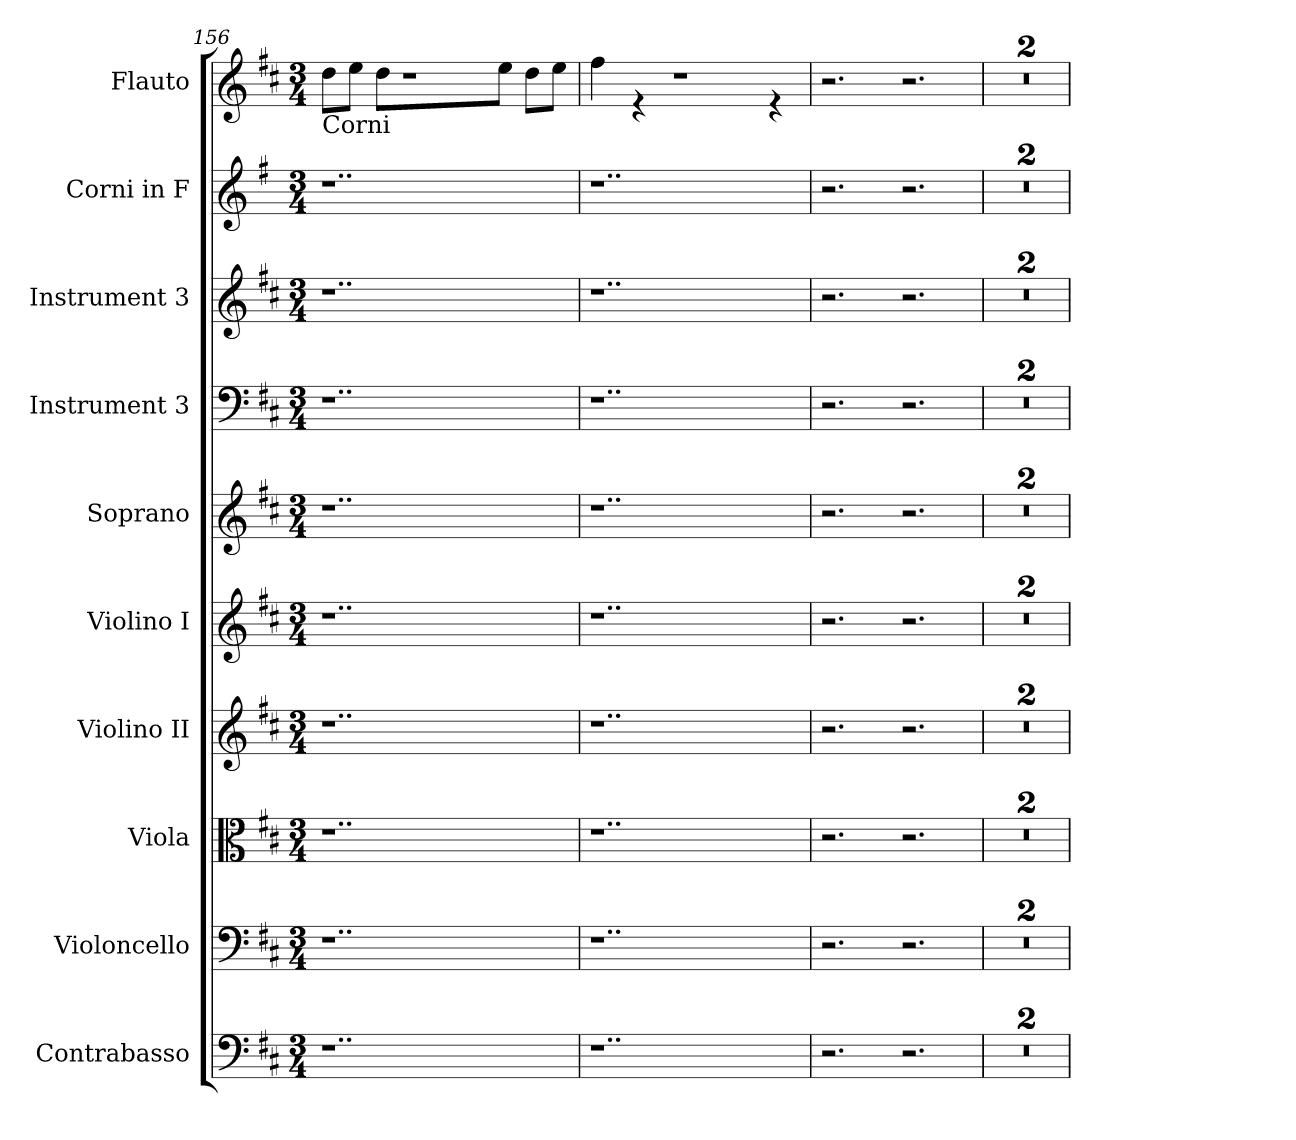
**kern	**kern	**kern	**kern	**kern	**kern	**kern	**kern	**kern	**kern
*part10	*part9	*part8	*part7	*part6	*part5	*part4	*part3	*part2	*part1
*staff10	*staff9	*staff8	*staff7	*staff6	*staff5	*staff4	*staff3	*staff2	*staff1
*I"Contrabasso	*I"Violoncello	*I"Viola	*I"Violino II	*I"Violino I	*I"Soprano	*I"Instrument 3	*I"Instrument 3	*I"Corni in F	*I"Flauto
*I'Cb.	*I'Vc.	*I'Vla.	*I'Vln. II	*I'Vln. I	*I'S	*	*	*I'Cor.	*I'Fl.
*clefF4	*clefF4	*clefC3	*clefG2	*clefG2	*clefG2	*clefF4	*clefG2	*clefG2	*clefG2
*ITrd1c2	*ITrd1c2	*ITrd1c2	*ITrd1c2	*ITrd1c2	*ITrd1c2	*ITrd1c2	*ITrd1c2	*ITrd4c7	*ITrd1c2
*k[]	*k[]	*k[]	*k[]	*k[]	*k[]	*k[]	*k[]	*k[]	*k[]
*C:	*C:	*C:	*C:	*C:	*C:	*C:	*C:	*C:	*C:
*M3/4	*M3/4	*M3/4	*M3/4	*M3/4	*M3/4	*M3/4	*M3/4	*M3/4	*M3/4
=156	=156	=156	=156	=156	=156	=156	=156	=156	=156
!	!	!	!	!	!	!	!	!	!LO:TX:b:t=Corni
1..r	1..r	1..r	1..r	1..r	1..r	1..r	1..r	1..r	8cc\L
.	.	.	.	.	.	.	.	.	8dd\J
.	.	.	.	.	.	.	.	.	8cc\L
.	.	.	.	.	.	.	.	.	1r
.	.	.	.	.	.	.	.	.	8dd\J
.	.	.	.	.	.	.	.	.	8cc\L
.	.	.	.	.	.	.	.	.	8dd\J
=157	=157	=157	=157	=157	=157	=157	=157	=157	=157
1..r	1..r	1..r	1..r	1..r	1..r	1..r	1..r	1..r	4ee\
.	.	.	.	.	.	.	.	.	4re
.	.	.	.	.	.	.	.	.	1r
.	.	.	.	.	.	.	.	.	4re
=158	=158	=158	=158	=158	=158	=158	=158	=158	=158
2.r	2.r	2.r	2.r	2.r	2.r	2.r	2.r	2.r	2.r
2.r	2.r	2.r	2.r	2.r	2.r	2.r	2.r	2.r	2.r
=159	=159	=159	=159	=159	=159	=159	=159	=159	=159
2.r	2.r	2.r	2.r	2.r	2.r	2.r	2.r	2.r	2.r
=160	=160	=160	=160	=160	=160	=160	=160	=160	=160
2.r	2.r	2.r	2.r	2.r	2.r	2.r	2.r	2.r	2.r
=	=	=	=	=	=	=	=	=	=
*-	*-	*-	*-	*-	*-	*-	*-	*-	*-
